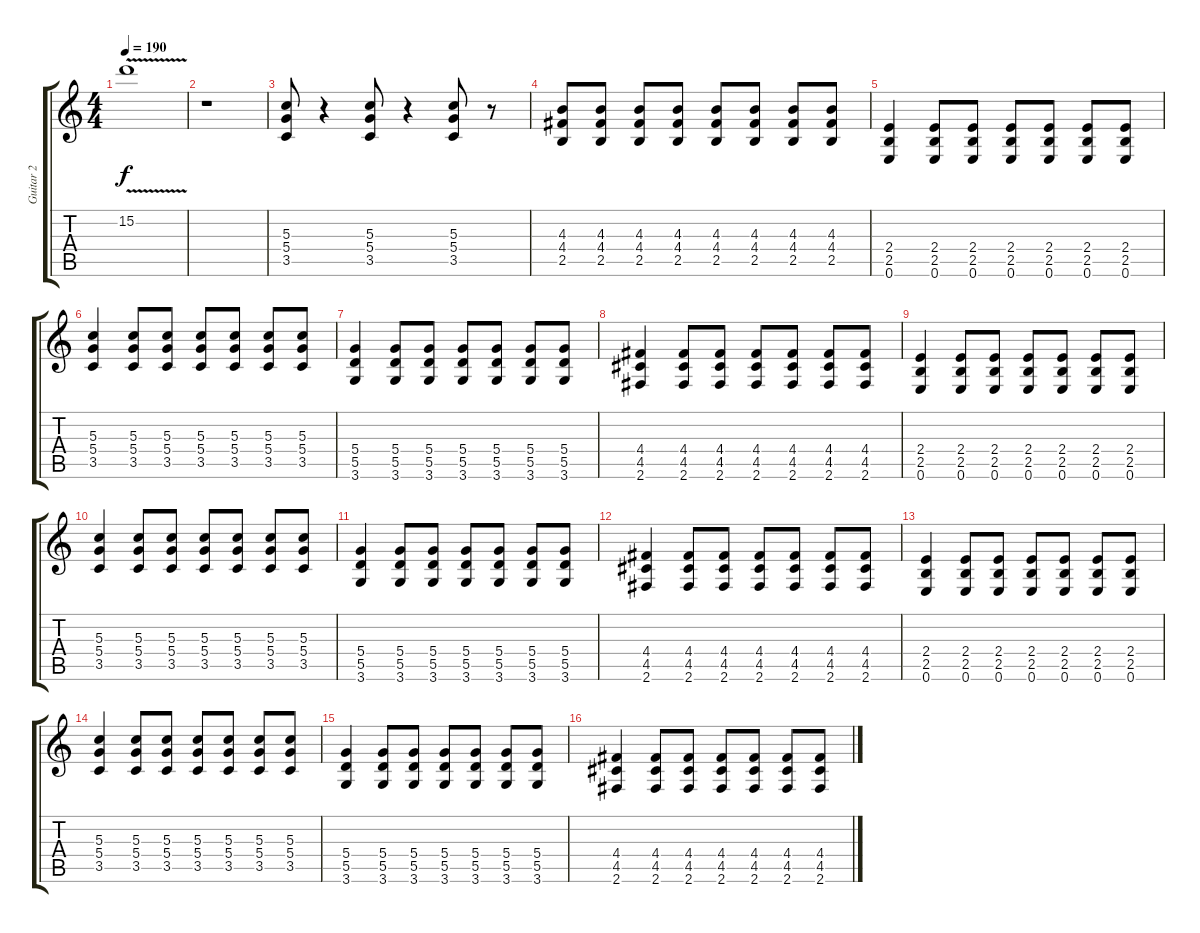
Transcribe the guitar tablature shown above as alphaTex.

\track ("Guitar 2" "Guitar 2") {instrument overdrivenguitar}
\staff {score tabs}
\tuning (E4 B3 G3 D3 A2 E2) {hide}
\ts (4 4)
\tempo 190
\clef g2
\ks c
15.2{v}.1{dy f} |
r.1 |
(5.3 5.4 3.5).8 r.4 (5.3 5.4 3.5).8 r.4 (5.3 5.4 3.5).8 r.8 |
(4.3 4.4 2.5).8 (4.3 4.4 2.5).8 (4.3 4.4 2.5).8 (4.3 4.4 2.5).8 (4.3 4.4 2.5).8 (4.3 4.4 2.5).8 (4.3 4.4 2.5).8 (4.3 4.4 2.5).8 |
(2.4 2.5 0.6).4 (2.4 2.5 0.6).8 (2.4 2.5 0.6).8 (2.4 2.5 0.6).8 (2.4 2.5 0.6).8 (2.4 2.5 0.6).8 (2.4 2.5 0.6).8 |
(5.3 5.4 3.5).4 (5.3 5.4 3.5).8 (5.3 5.4 3.5).8 (5.3 5.4 3.5).8 (5.3 5.4 3.5).8 (5.3 5.4 3.5).8 (5.3 5.4 3.5).8 |
(5.4 5.5 3.6).4 (5.4 5.5 3.6).8 (5.4 5.5 3.6).8 (5.4 5.5 3.6).8 (5.4 5.5 3.6).8 (5.4 5.5 3.6).8 (5.4 5.5 3.6).8 |
(4.4 4.5 2.6).4 (4.4 4.5 2.6).8 (4.4 4.5 2.6).8 (4.4 4.5 2.6).8 (4.4 4.5 2.6).8 (4.4 4.5 2.6).8 (4.4 4.5 2.6).8 |
(2.4 2.5 0.6).4 (2.4 2.5 0.6).8 (2.4 2.5 0.6).8 (2.4 2.5 0.6).8 (2.4 2.5 0.6).8 (2.4 2.5 0.6).8 (2.4 2.5 0.6).8 |
(5.3 5.4 3.5).4 (5.3 5.4 3.5).8 (5.3 5.4 3.5).8 (5.3 5.4 3.5).8 (5.3 5.4 3.5).8 (5.3 5.4 3.5).8 (5.3 5.4 3.5).8 |
(5.4 5.5 3.6).4 (5.4 5.5 3.6).8 (5.4 5.5 3.6).8 (5.4 5.5 3.6).8 (5.4 5.5 3.6).8 (5.4 5.5 3.6).8 (5.4 5.5 3.6).8 |
(4.4 4.5 2.6).4 (4.4 4.5 2.6).8 (4.4 4.5 2.6).8 (4.4 4.5 2.6).8 (4.4 4.5 2.6).8 (4.4 4.5 2.6).8 (4.4 4.5 2.6).8 |
(2.4 2.5 0.6).4 (2.4 2.5 0.6).8 (2.4 2.5 0.6).8 (2.4 2.5 0.6).8 (2.4 2.5 0.6).8 (2.4 2.5 0.6).8 (2.4 2.5 0.6).8 |
(5.3 5.4 3.5).4 (5.3 5.4 3.5).8 (5.3 5.4 3.5).8 (5.3 5.4 3.5).8 (5.3 5.4 3.5).8 (5.3 5.4 3.5).8 (5.3 5.4 3.5).8 |
(5.4 5.5 3.6).4 (5.4 5.5 3.6).8 (5.4 5.5 3.6).8 (5.4 5.5 3.6).8 (5.4 5.5 3.6).8 (5.4 5.5 3.6).8 (5.4 5.5 3.6).8 |
(4.4 4.5 2.6).4 (4.4 4.5 2.6).8 (4.4 4.5 2.6).8 (4.4 4.5 2.6).8 (4.4 4.5 2.6).8 (4.4 4.5 2.6).8 (4.4 4.5 2.6).8
